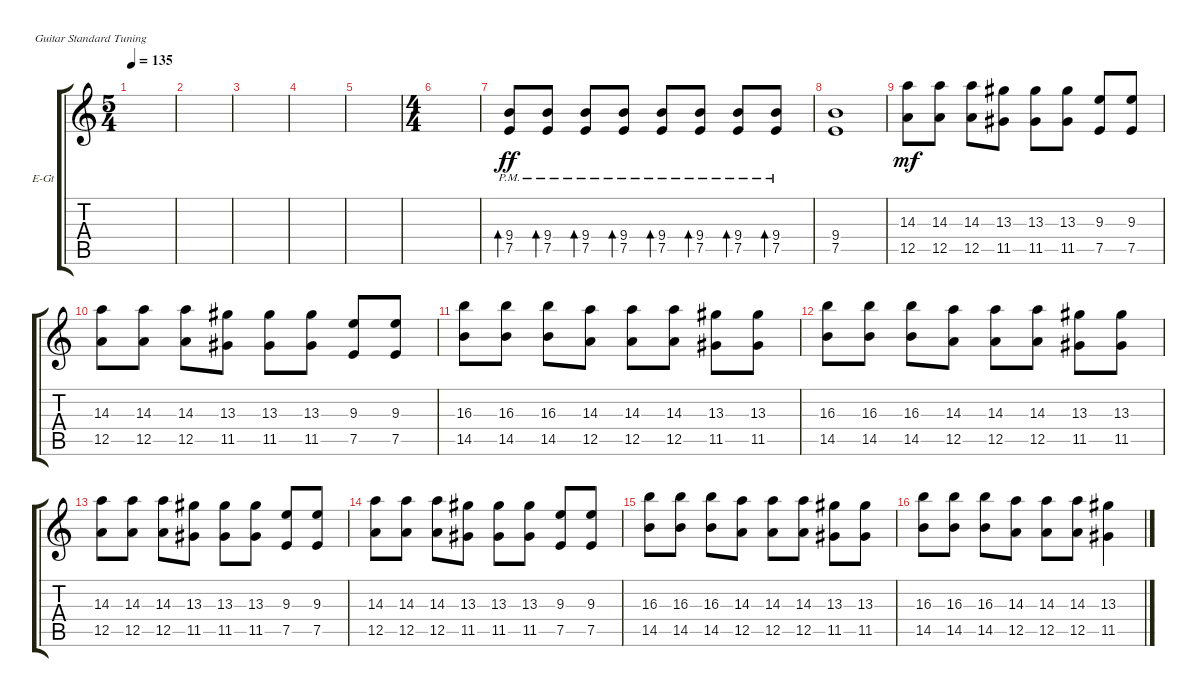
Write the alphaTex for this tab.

\defaultSystemsLayout 4
\bracketExtendMode groupsimilarinstruments
\firstSystemTrackNameOrientation horizontal
\otherSystemsTrackNameOrientation horizontal
\track ("Electric Guitar" "E-Gt") {instrument distortionguitar}
\staff {score tabs}
\tuning (E4 B3 G3 D3 A2 E2)
\ts (5 4)
\tempo 135
\clef g2
\ks c
|
|
|
|
|
\ts (4 4)
|
(7.5{pm} 9.4{pm}).8{bd 30 dy ff} (7.5{pm} 9.4{pm}).8{bd 30} (7.5{pm} 9.4{pm}).8{bd 30} (7.5{pm} 9.4{pm}).8{bd 30} (7.5{pm} 9.4{pm}).8{bd 30} (7.5{pm} 9.4{pm}).8{bd 30} (7.5{pm} 9.4{pm}).8{bd 30} (7.5{pm} 9.4{pm}).8{bd 30} |
(7.5 9.4).1 |
(12.5 14.3).8{dy mf} (12.5 14.3).8 (12.5 14.3).8 (11.5 13.3).8 (11.5 13.3).8 (11.5 13.3).8 (7.5 9.3).8 (7.5 9.3).8 |
(12.5 14.3).8 (12.5 14.3).8 (12.5 14.3).8 (11.5 13.3).8 (11.5 13.3).8 (11.5 13.3).8 (7.5 9.3).8 (7.5 9.3).8 |
(14.5 16.3).8 (14.5 16.3).8 (14.5 16.3).8 (12.5 14.3).8 (12.5 14.3).8 (12.5 14.3).8 (11.5 13.3).8 (11.5 13.3).8 |
(14.5 16.3).8 (14.5 16.3).8 (14.5 16.3).8 (12.5 14.3).8 (12.5 14.3).8 (12.5 14.3).8 (11.5 13.3).8 (11.5 13.3).8 |
(12.5 14.3).8 (12.5 14.3).8 (12.5 14.3).8 (11.5 13.3).8 (11.5 13.3).8 (11.5 13.3).8 (7.5 9.3).8 (7.5 9.3).8 |
(12.5 14.3).8 (12.5 14.3).8 (12.5 14.3).8 (11.5 13.3).8 (11.5 13.3).8 (11.5 13.3).8 (7.5 9.3).8 (7.5 9.3).8 |
(14.5 16.3).8 (14.5 16.3).8 (14.5 16.3).8 (12.5 14.3).8 (12.5 14.3).8 (12.5 14.3).8 (11.5 13.3).8 (11.5 13.3).8 |
(14.5 16.3).8 (14.5 16.3).8 (14.5 16.3).8 (12.5 14.3).8 (12.5 14.3).8 (12.5 14.3).8 (11.5 13.3).4
